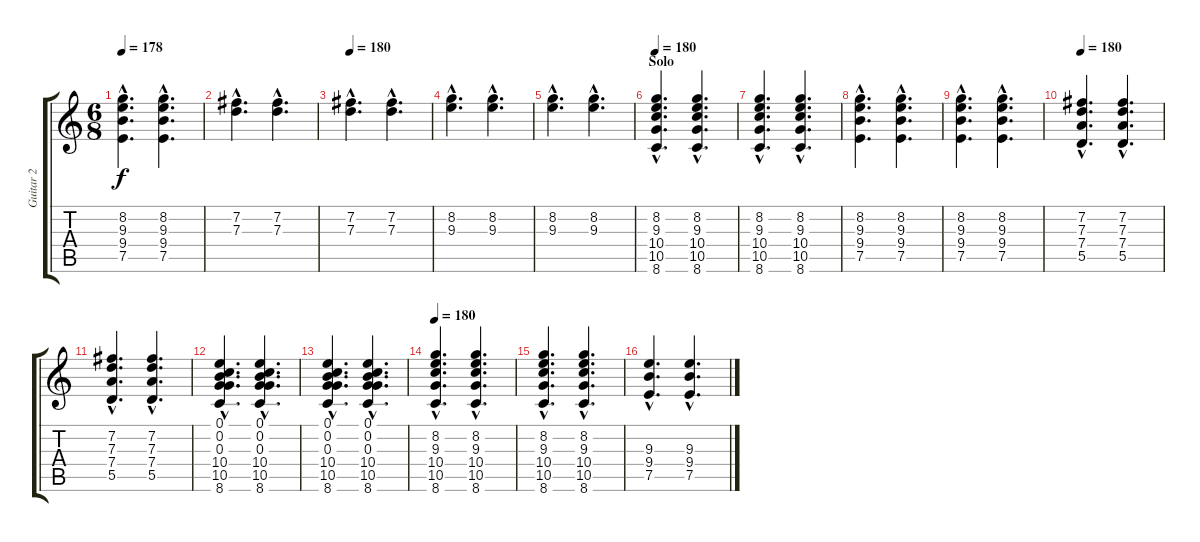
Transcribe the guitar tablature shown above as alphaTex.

\track ("Guitar 2" "Guitar 2") {instrument distortionguitar}
\staff {score tabs}
\tuning (E4 B3 G3 D3 A2 E2) {hide}
\ts (6 8)
\tempo 178
\clef g2
\ks c
(8.2{hac} 9.3{hac} 9.4{hac} 7.5{hac}).4{d dy f} (8.2{hac} 9.3{hac} 9.4{hac} 7.5{hac}).4{d} |
(7.2{hac} 7.3{hac}).4{d} (7.2{hac} 7.3{hac}).4{d} |
\tempo 180
(7.2{hac} 7.3{hac}).4{d} (7.2{hac} 7.3{hac}).4{d} |
(8.2{hac} 9.3{hac}).4{d} (8.2{hac} 9.3{hac}).4{d} |
(8.2{hac} 9.3{hac}).4{d} (8.2{hac} 9.3{hac}).4{d} |
\section ("" "Solo")
\tempo 180
(8.2{hac} 9.3{hac} 10.4{hac} 10.5{hac} 8.6{hac}).4{d volume 9} (8.2{hac} 9.3{hac} 10.4{hac} 10.5{hac} 8.6{hac}).4{d} |
(8.2{hac} 9.3{hac} 10.4{hac} 10.5{hac} 8.6{hac}).4{d} (8.2{hac} 9.3{hac} 10.4{hac} 10.5{hac} 8.6{hac}).4{d} |
(8.2{hac} 9.3{hac} 9.4{hac} 7.5{hac}).4{d} (8.2{hac} 9.3{hac} 9.4{hac} 7.5{hac}).4{d} |
(8.2{hac} 9.3{hac} 9.4{hac} 7.5{hac}).4{d} (8.2{hac} 9.3{hac} 9.4{hac} 7.5{hac}).4{d} |
\tempo 180
(7.2{hac} 7.3{hac} 7.4{hac} 5.5{hac}).4{d} (7.2{hac} 7.3{hac} 7.4{hac} 5.5{hac}).4{d} |
(7.2{hac} 7.3{hac} 7.4{hac} 5.5{hac}).4{d} (7.2{hac} 7.3{hac} 7.4{hac} 5.5{hac}).4{d} |
(0.1{hac} 0.2{hac} 0.3{hac} 10.4{hac} 10.5{hac} 8.6{hac}).4{d} (0.1{hac} 0.2{hac} 0.3{hac} 10.4{hac} 10.5{hac} 8.6{hac}).4{d} |
(0.1{hac} 0.2{hac} 0.3{hac} 10.4{hac} 10.5{hac} 8.6{hac}).4{d} (0.1{hac} 0.2{hac} 0.3{hac} 10.4{hac} 10.5{hac} 8.6{hac}).4{d} |
\tempo 180
(8.2{hac} 9.3{hac} 10.4{hac} 10.5{hac} 8.6{hac}).4{d} (8.2{hac} 9.3{hac} 10.4{hac} 10.5{hac} 8.6{hac}).4{d} |
(8.2{hac} 9.3{hac} 10.4{hac} 10.5{hac} 8.6{hac}).4{d} (8.2{hac} 9.3{hac} 10.4{hac} 10.5{hac} 8.6{hac}).4{d} |
(9.3{hac} 9.4{hac} 7.5{hac}).4{d} (9.3{hac} 9.4{hac} 7.5{hac}).4{d}
